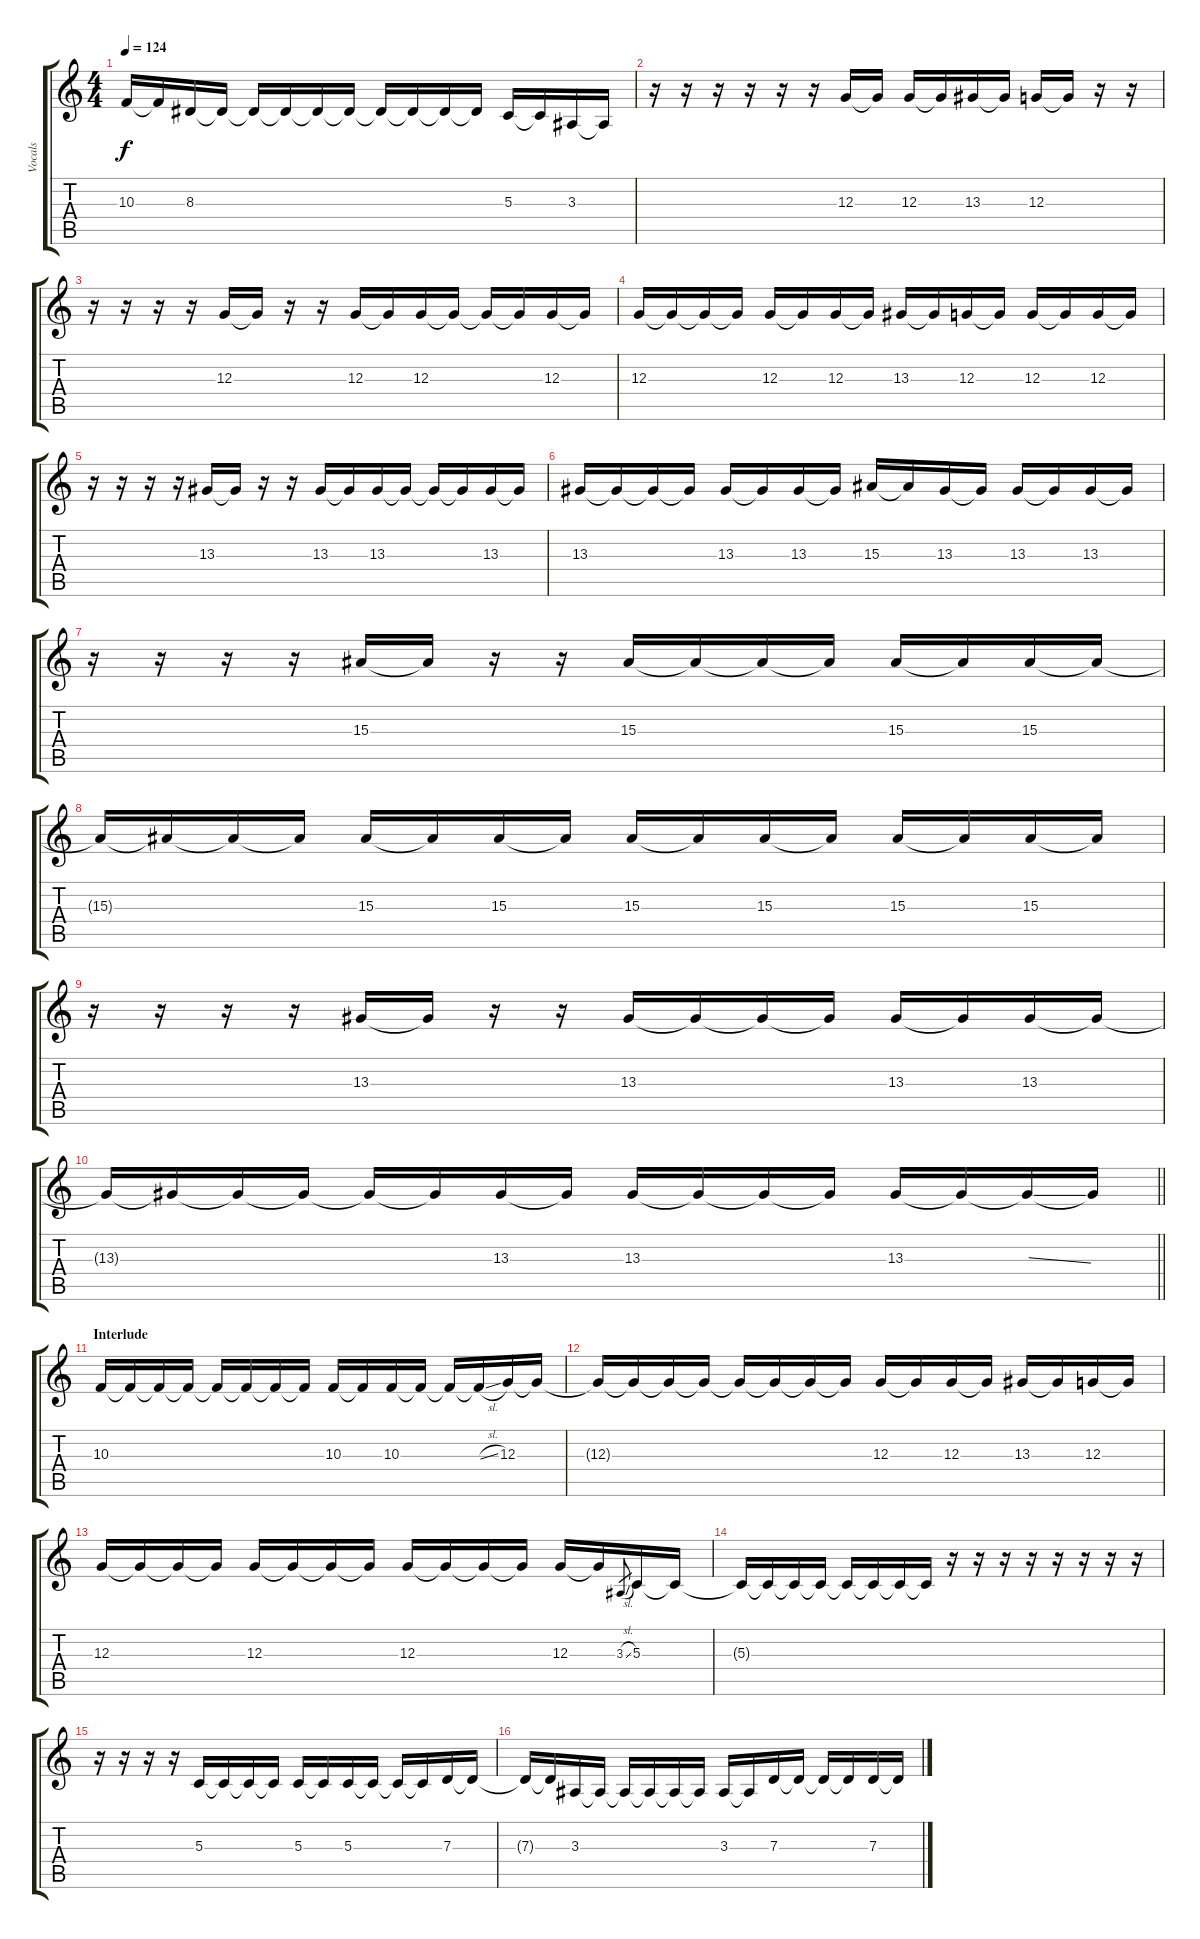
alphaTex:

\track ("Vocals" "Vocals") {instrument trumpet}
\staff {score tabs}
\tuning (E4 B3 G3 D3 A2 E2) {hide}
\ts (4 4)
\tempo 124
\clef g2
\ks c
10.3{t}.16{dy f} 10.3{t}.16 8.3.16 8.3{t}.16 8.3{t}.16 8.3{t}.16 8.3{t}.16 8.3{t}.16 8.3{t}.16 8.3{t}.16 8.3{t}.16 8.3{t}.16 5.3.16 5.3{t}.16 3.3.16 3.3{t}.16 |
r.16 r.16 r.16 r.16 r.16 r.16 12.3.16 12.3{t}.16 12.3.16 12.3{t}.16 13.3.16 13.3{t}.16 12.3.16 12.3{t}.16 r.16 r.16 |
r.16 r.16 r.16 r.16 12.3.16 12.3{t}.16 r.16 r.16 12.3.16 12.3{t}.16 12.3.16 12.3{t}.16 12.3{t}.16 12.3{t}.16 12.3.16 12.3{t}.16 |
12.3.16 12.3{t}.16 12.3{t}.16 12.3{t}.16 12.3.16 12.3{t}.16 12.3.16 12.3{t}.16 13.3.16 13.3{t}.16 12.3.16 12.3{t}.16 12.3.16 12.3{t}.16 12.3.16 12.3{t}.16 |
r.16 r.16 r.16 r.16 13.3.16 13.3{t}.16 r.16 r.16 13.3.16 13.3{t}.16 13.3.16 13.3{t}.16 13.3{t}.16 13.3{t}.16 13.3.16 13.3{t}.16 |
13.3.16 13.3{t}.16 13.3{t}.16 13.3{t}.16 13.3.16 13.3{t}.16 13.3.16 13.3{t}.16 15.3.16 15.3{t}.16 13.3.16 13.3{t}.16 13.3.16 13.3{t}.16 13.3.16 13.3{t}.16 |
r.16 r.16 r.16 r.16 15.3.16 15.3{t}.16 r.16 r.16 15.3.16 15.3{t}.16 15.3{t}.16 15.3{t}.16 15.3.16 15.3{t}.16 15.3.16 15.3{t}.16 |
15.3{t}.16 15.3{t}.16 15.3{t}.16 15.3{t}.16 15.3.16 15.3{t}.16 15.3.16 15.3{t}.16 15.3.16 15.3{t}.16 15.3.16 15.3{t}.16 15.3.16 15.3{t}.16 15.3.16 15.3{t}.16 |
r.16 r.16 r.16 r.16 13.3.16 13.3{t}.16 r.16 r.16 13.3.16 13.3{t}.16 13.3{t}.16 13.3{t}.16 13.3.16 13.3{t}.16 13.3.16 13.3{t}.16 |
\barLineRight lightlight
13.3{t}.16 13.3{t}.16 13.3{t}.16 13.3{t}.16 13.3{t}.16 13.3{t}.16 13.3.16 13.3{t}.16 13.3.16 13.3{t}.16 13.3{t}.16 13.3{t}.16 13.3.16 13.3{t}.16 13.3{ss t}.16 13.3{t}.16 |
\section ("" "Interlude")
10.3.16 10.3{t}.16 10.3{t}.16 10.3{t}.16 10.3{t}.16 10.3{t}.16 10.3{t}.16 10.3{t}.16 10.3.16 10.3{t}.16 10.3.16 10.3{t}.16 10.3{t}.16 10.3{sl t}.16 12.3.16 12.3{t}.16 |
12.3{t}.16 12.3{t}.16 12.3{t}.16 12.3{t}.16 12.3{t}.16 12.3{t}.16 12.3{t}.16 12.3{t}.16 12.3.16 12.3{t}.16 12.3.16 12.3{t}.16 13.3.16 13.3{t}.16 12.3.16 12.3{t}.16 |
12.3.16 12.3{t}.16 12.3{t}.16 12.3{t}.16 12.3.16 12.3{t}.16 12.3{t}.16 12.3{t}.16 12.3.16 12.3{t}.16 12.3{t}.16 12.3{t}.16 12.3.16 12.3{t}.16 3.3{sl}.8{gr} 5.3.16 5.3{t}.16 |
5.3{t}.16 5.3{t}.16 5.3{t}.16 5.3{t}.16 5.3{t}.16 5.3{t}.16 5.3{t}.16 5.3{t}.16 r.16 r.16 r.16 r.16 r.16 r.16 r.16 r.16 |
r.16 r.16 r.16 r.16 5.3.16 5.3{t}.16 5.3{t}.16 5.3{t}.16 5.3.16 5.3{t}.16 5.3.16 5.3{t}.16 5.3{t}.16 5.3{t}.16 7.3.16 7.3{t}.16 |
7.3{t}.16 7.3{t}.16 3.3.16 3.3{t}.16 3.3{t}.16 3.3{t}.16 3.3{t}.16 3.3{t}.16 3.3.16 3.3{t}.16 7.3.16 7.3{t}.16 7.3{t}.16 7.3{t}.16 7.3.16 7.3{t}.16
